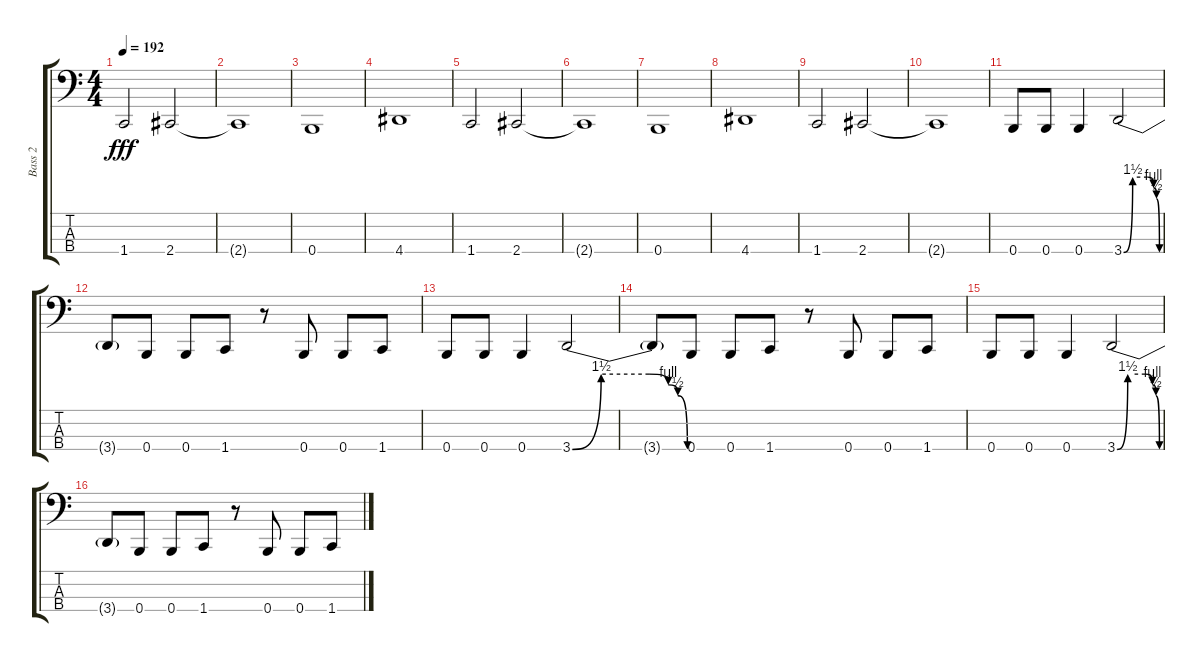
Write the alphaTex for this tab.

\track ("Bass 2" "Bass 2") {instrument electricbasspick}
\staff {score tabs}
\tuning (E2 B1 Gb1 B0) {hide}
\ts (4 4)
\tempo 192
\clef f4
\ks c
1.4.2{dy fff} 2.4.2 |
2.4{t}.1 |
0.4.1 |
4.4.1 |
1.4.2 2.4.2 |
2.4{t}.1 |
0.4.1 |
4.4.1 |
1.4.2 2.4.2 |
2.4{t}.1 |
0.4.8 0.4.8 0.4.4 3.4{be (custom 0 0 15 6 40 6 50 4 55 2 60 0)}.2 |
3.4{t}.8 0.4.8 0.4.8 1.4.8 r.8 0.4.8 0.4.8 1.4.8 |
0.4.8 0.4.8 0.4.4 3.4{be (custom 0 0 15 6 40 6 50 4 55 2 60 0)}.2 |
3.4{t}.8 0.4.8 0.4.8 1.4.8 r.8 0.4.8 0.4.8 1.4.8 |
0.4.8 0.4.8 0.4.4 3.4{be (custom 0 0 15 6 40 6 50 4 55 2 60 0)}.2 |
3.4{t}.8 0.4.8 0.4.8 1.4.8 r.8 0.4.8 0.4.8 1.4.8
